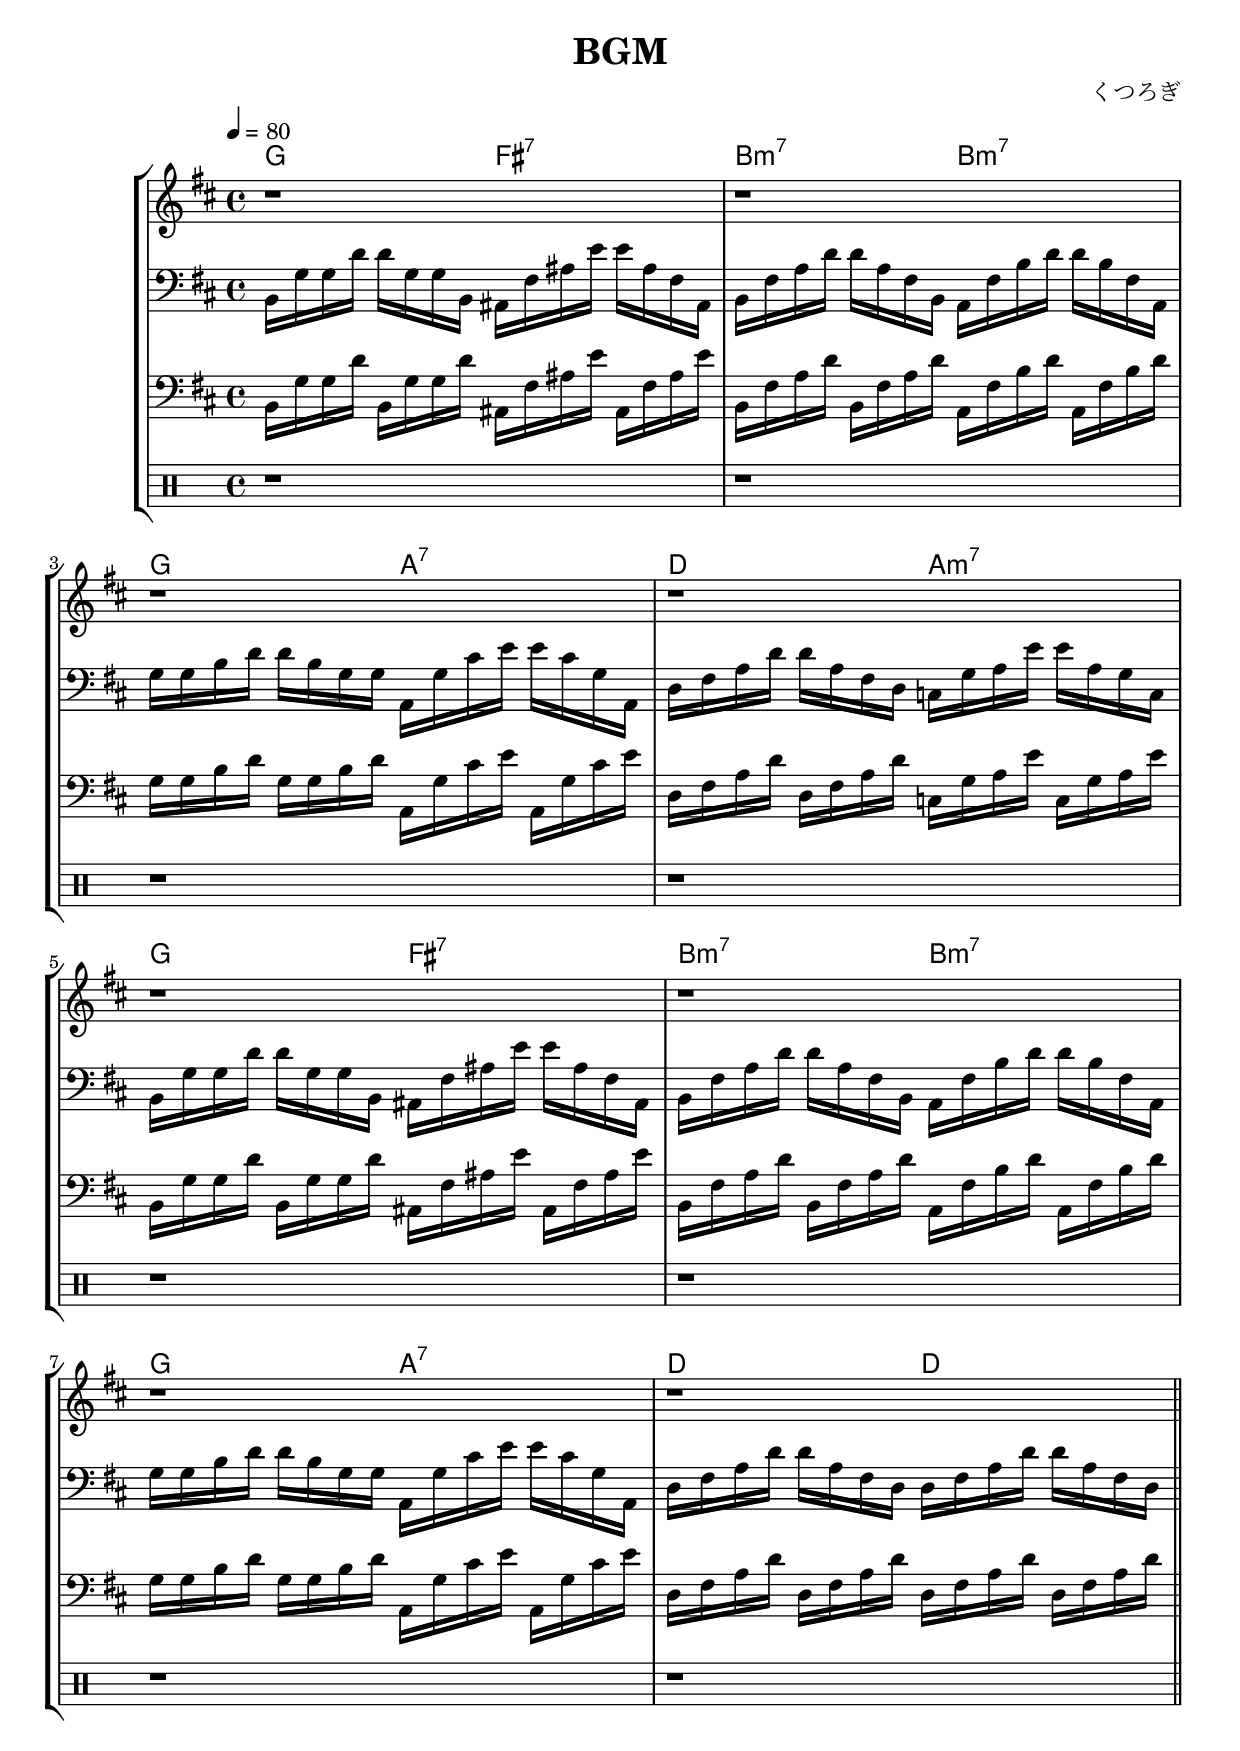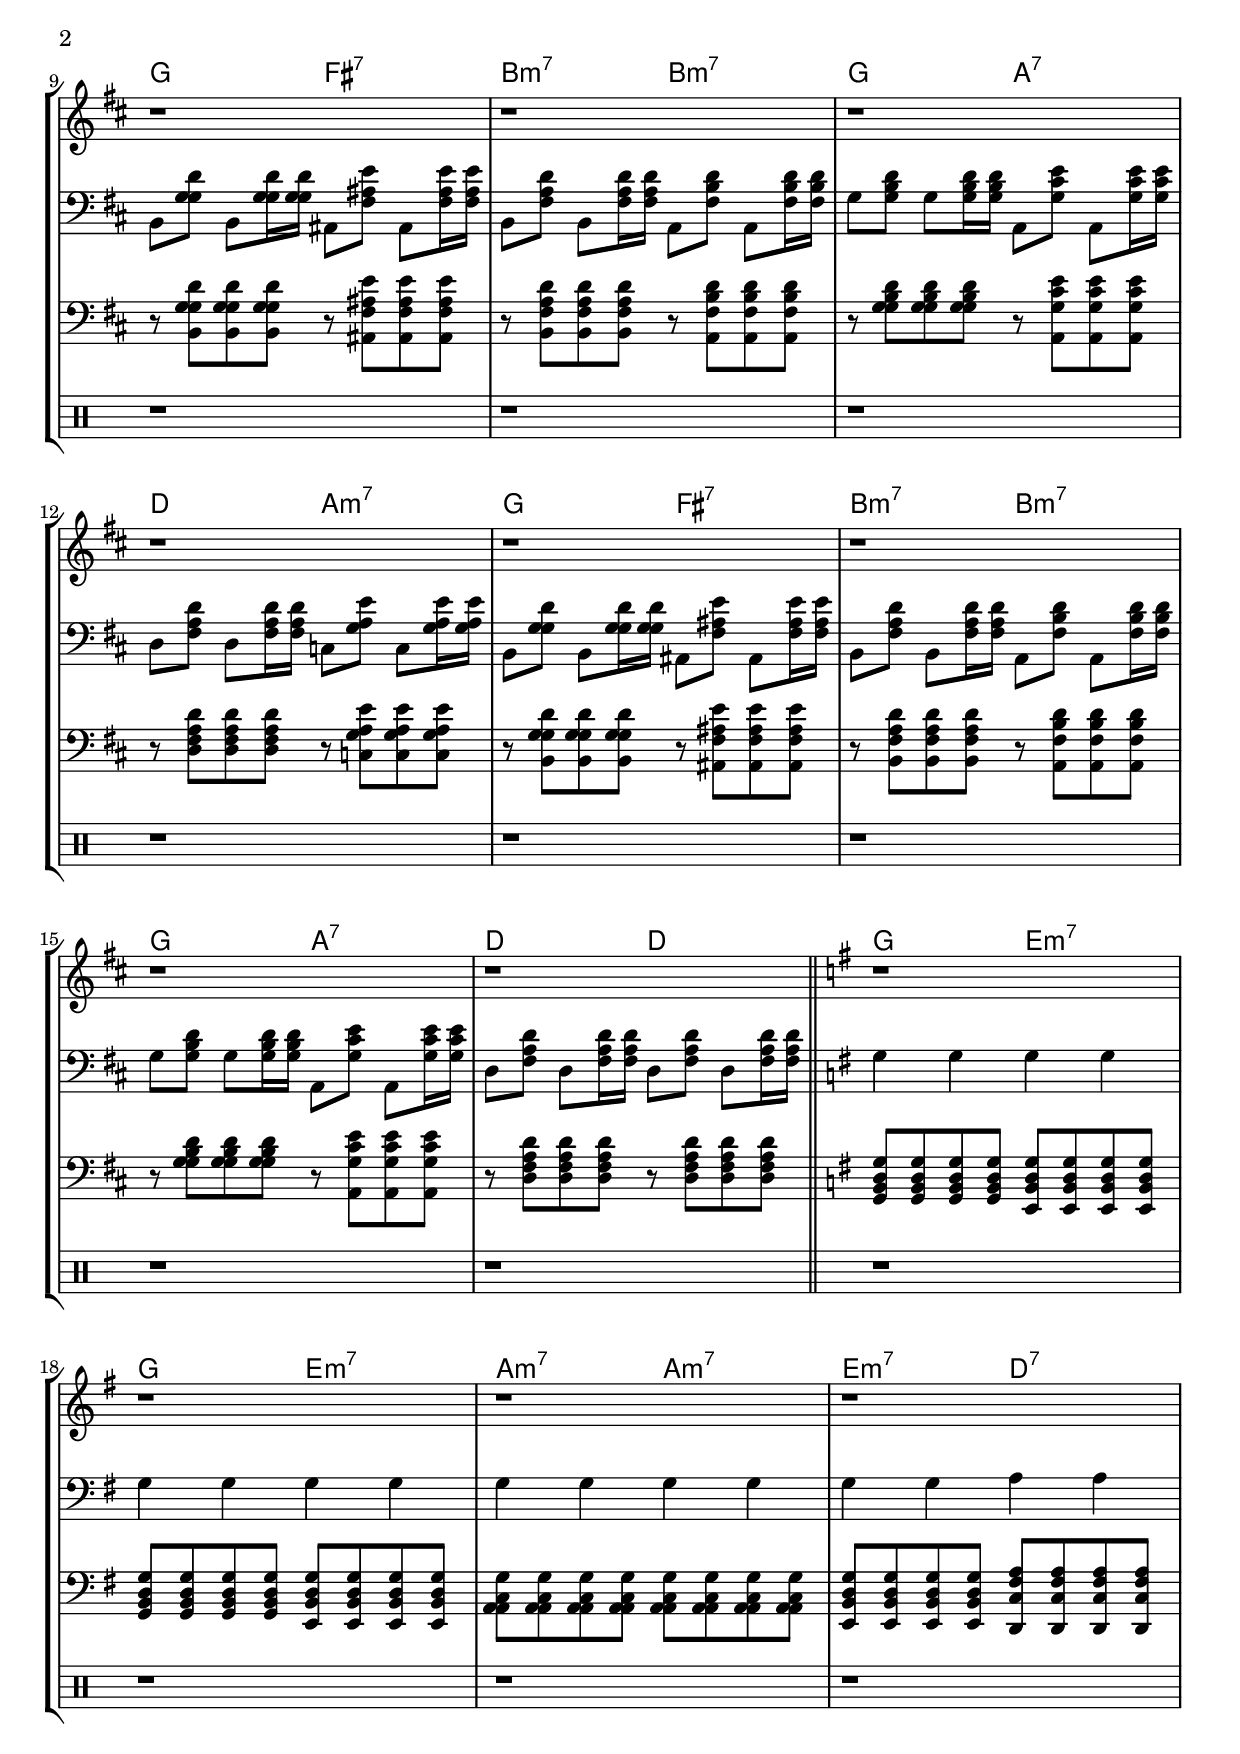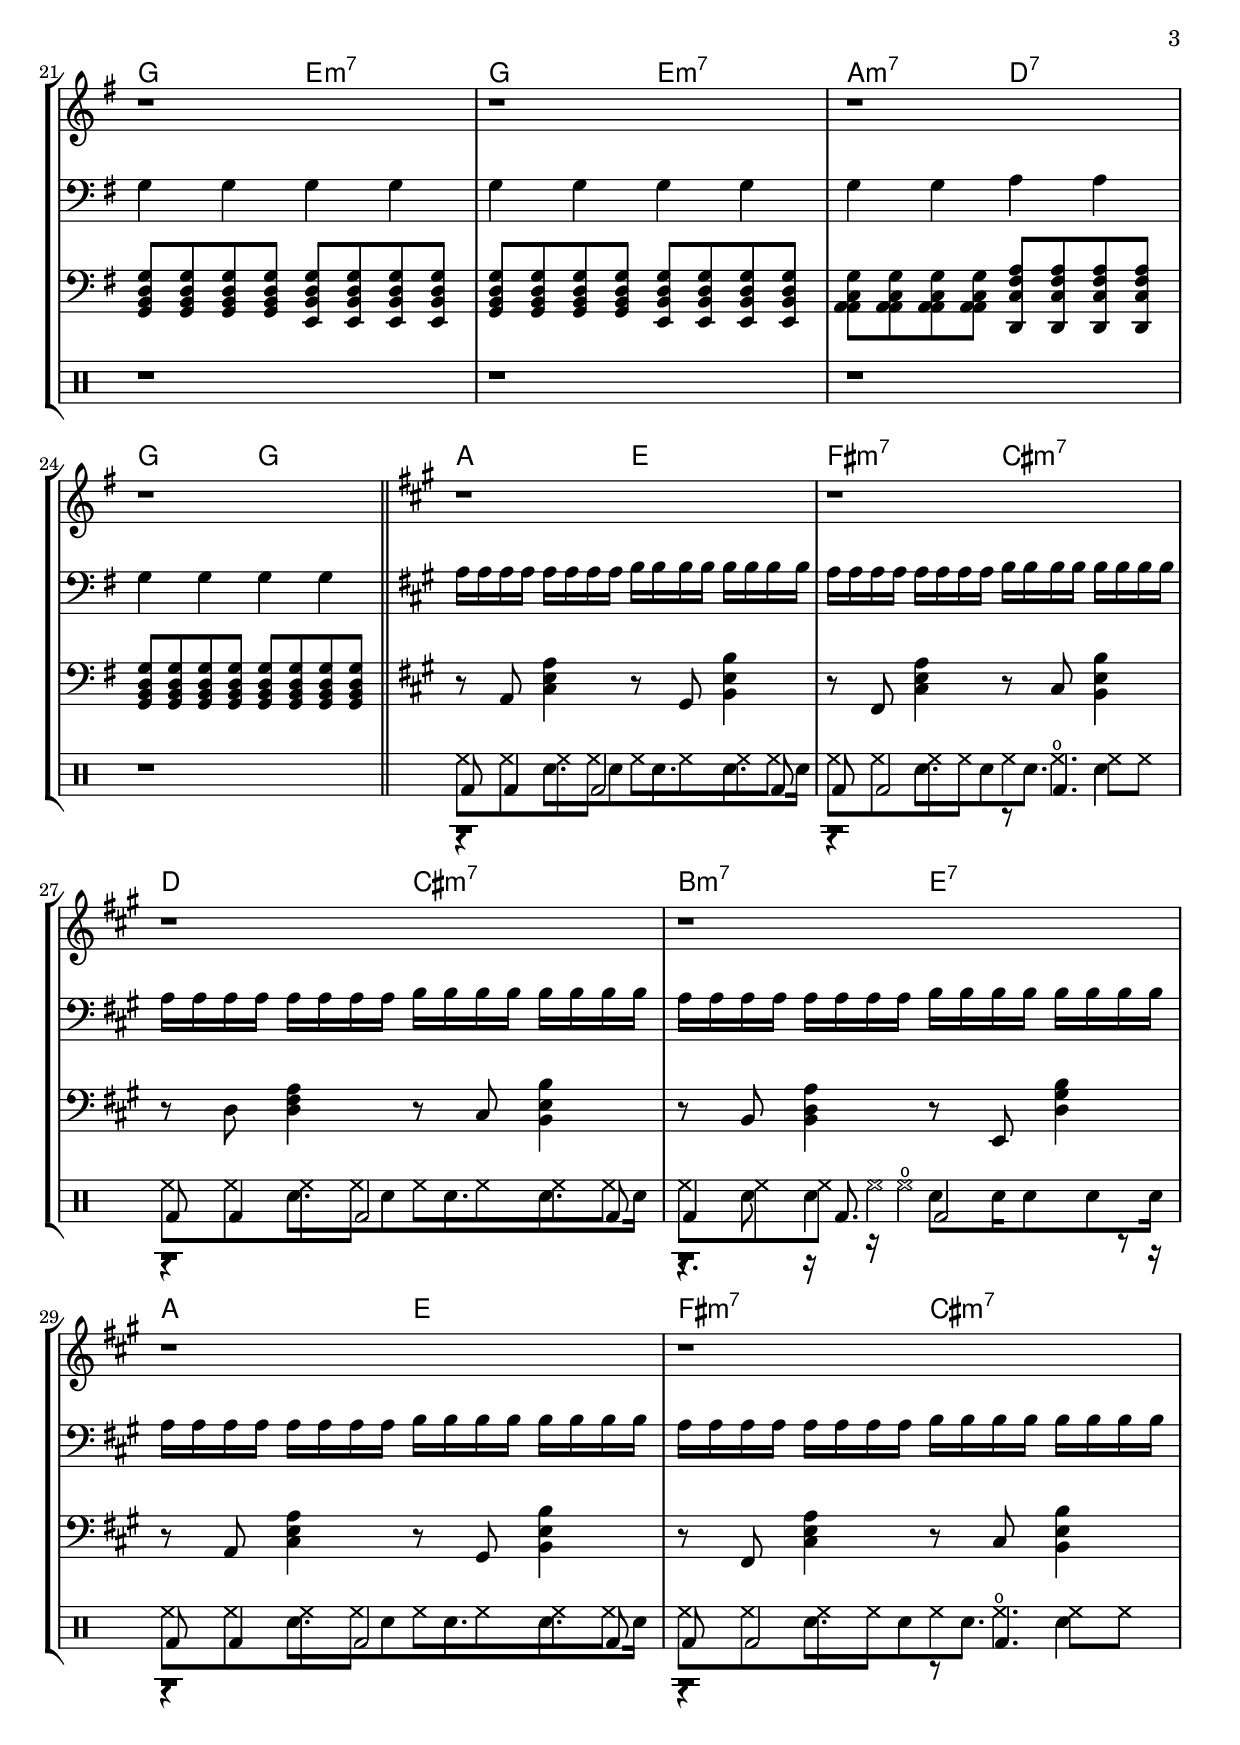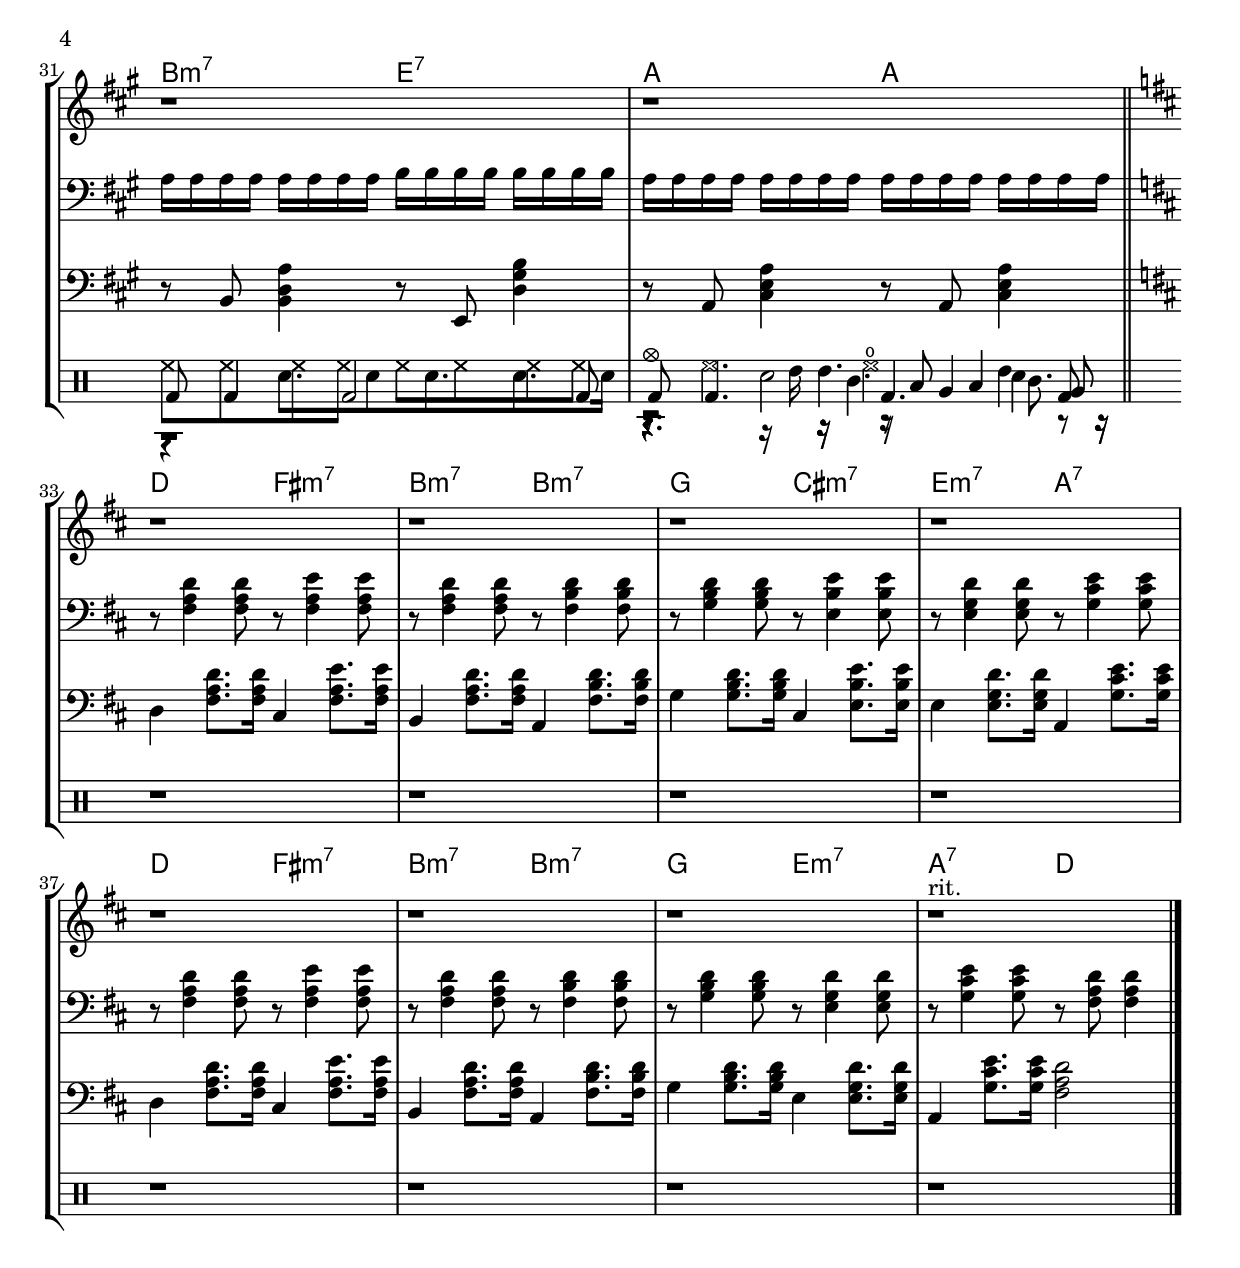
\version "2.12.1"

\header {
	title = \markup {BGM}
	composer = \markup \center-column {くつろぎ}
}

harmony = \chordmode {
	g2 fis:7 b:min7 b:min7 g a:7 d a:min7 g fis:7 b:min7 b:min7 g a:7 d d 

	g fis:7 b:min7 b:min7 g a:7 d a:min7 g fis:7 b:min7 b:min7 g a:7 d d 

	g e:min7 g e:min7 a:min7 a:min7 e:min7 d:7 g e:min7 g e:min7 a:min7 d:7 g g 

	a e fis:min7 cis:min7 d cis:min7 b:min7 e:7 a e fis:min7 cis:min7 b:min7 e:7 a a 

	d fis:min7 b:min7 b:min7 g cis:min7 e:min7 a:7 d fis:min7 b:min7 b:min7 g e:min7 a:7 d 
}

melody = {
	\key d \major
	\tempo 4 = 80
	r1 | r1 | r1 | r1 | r1 | r1 | r1 | r1   
	r1 | r1 | r1 | r1 | r1 | r1 | r1 | r1   
	\key g \major
	r1 | r1 | r1 | r1 | r1 | r1 | r1 | r1   
	\key a \major
	r1 | r1 | r1 | r1 | r1 | r1 | r1 | r1   
	\key d \major
	r1 | r1 | r1 | r1 | r1 | r1 | r1 | r1^"rit." \bar "|."
}

words = \lyricmode {
	
	
	
	
	
}

tempochange = {
	\tempo 4 = 80
	r1 | r1 | r1 | r1 | r1 | r1 | r1 | r1 \bar "||"
	\tempo 4 = 80
	r1 | r1 | r1 | r1 | r1 | r1 | r1 | r1 \bar "||"
	\tempo 4 = 80
	r1 | r1 | r1 | r1 | r1 | r1 | r1 | r1 \bar "||"
	\tempo 4 = 80
	r1 | r1 | r1 | r1 | r1 | r1 | r1 | r1 \bar "||"
	\tempo 4 = 80
	r1 | r1 | r1 | r1 | r1 | r1 | r1 | \tempo 4 = 60 r2 \tempo 4 = 53 r2 \bar "|."
}

mainacc = {
	\clef bass
	\set Staff.midiInstrument = #"Violin"
	\key d \major
	\tempo 4 = 80
	b,16 g g d' d' g g b,
	ais,16 fis ais e' e' ais fis ais,
	b,16 fis a d' d' a fis b,
	a,16 fis b d' d' b fis a,
	g16 g b d' d' b g g
	a,16 g cis' e' e' cis' g a,
	d16 fis a d' d' a fis d
	c16 g a e' e' a g c
	b,16 g g d' d' g g b,
	ais,16 fis ais e' e' ais fis ais,
	b,16 fis a d' d' a fis b,
	a,16 fis b d' d' b fis a,
	g16 g b d' d' b g g
	a,16 g cis' e' e' cis' g a,
	d16 fis a d' d' a fis d
	d16 fis a d' d' a fis d
	\bar "||"

	\set Staff.midiInstrument = #"Violin"
	b,8 <g g d'> b, <g g d'>16 <g g d'>
	ais,8 <fis ais e'> ais, <fis ais e'>16 <fis ais e'>
	b,8 <fis a d'> b, <fis a d'>16 <fis a d'>
	a,8 <fis b d'> a, <fis b d'>16 <fis b d'>
	g8 <g b d'> g <g b d'>16 <g b d'>
	a,8 <g cis' e'> a, <g cis' e'>16 <g cis' e'>
	d8 <fis a d'> d <fis a d'>16 <fis a d'>
	c8 <g a e'> c <g a e'>16 <g a e'>
	b,8 <g g d'> b, <g g d'>16 <g g d'>
	ais,8 <fis ais e'> ais, <fis ais e'>16 <fis ais e'>
	b,8 <fis a d'> b, <fis a d'>16 <fis a d'>
	a,8 <fis b d'> a, <fis b d'>16 <fis b d'>
	g8 <g b d'> g <g b d'>16 <g b d'>
	a,8 <g cis' e'> a, <g cis' e'>16 <g cis' e'>
	d8 <fis a d'> d <fis a d'>16 <fis a d'>
	d8 <fis a d'> d <fis a d'>16 <fis a d'>
	\bar "||"

	\set Staff.midiInstrument = #"Violin"
	\key g \major
	g4 g4
	g4 g4
	g4 g4
	g4 g4
	g4 g4
	g4 g4
	g4 g4
	a4 a4
	g4 g4
	g4 g4
	g4 g4
	g4 g4
	g4 g4
	a4 a4
	g4 g4
	g4 g4
	\bar "||"

	\set Staff.midiInstrument = #"Violin"
	\key a \major
	a16 a16 a16 a16 a16 a16 a16 a16
	b16 b16 b16 b16 b16 b16 b16 b16
	a16 a16 a16 a16 a16 a16 a16 a16
	b16 b16 b16 b16 b16 b16 b16 b16
	a16 a16 a16 a16 a16 a16 a16 a16
	b16 b16 b16 b16 b16 b16 b16 b16
	a16 a16 a16 a16 a16 a16 a16 a16
	b16 b16 b16 b16 b16 b16 b16 b16
	a16 a16 a16 a16 a16 a16 a16 a16
	b16 b16 b16 b16 b16 b16 b16 b16
	a16 a16 a16 a16 a16 a16 a16 a16
	b16 b16 b16 b16 b16 b16 b16 b16
	a16 a16 a16 a16 a16 a16 a16 a16
	b16 b16 b16 b16 b16 b16 b16 b16
	a16 a16 a16 a16 a16 a16 a16 a16
	a16 a16 a16 a16 a16 a16 a16 a16
	\bar "||"

	\set Staff.midiInstrument = #"Violin"
	\key d \major
	r8 <fis a d'>4 <fis a d'>8
	r8 <fis a e'>4 <fis a e'>8
	r8 <fis a d'>4 <fis a d'>8
	r8 <fis b d'>4 <fis b d'>8
	r8 <g b d'>4 <g b d'>8
	r8 <e b e'>4 <e b e'>8
	r8 <e g d'>4 <e g d'>8
	r8 <g cis' e'>4 <g cis' e'>8
	r8 <fis a d'>4 <fis a d'>8
	r8 <fis a e'>4 <fis a e'>8
	r8 <fis a d'>4 <fis a d'>8
	r8 <fis b d'>4 <fis b d'>8
	r8 <g b d'>4 <g b d'>8
	r8 <e g d'>4 <e g d'>8
	r8 <g cis' e'>4 <g cis' e'>8
	r8 <fis a d'>8 <fis a d'>4
	\bar "|."
}

subacc = {
	\clef bass
	\set Staff.midiInstrument = #"Marimba"
	\key d \major
	\tempo 4 = 80
	b,16 g g d' b, g g d'
	ais,16 fis ais e' ais, fis ais e'
	b,16 fis a d' b, fis a d'
	a,16 fis b d' a, fis b d'
	g16 g b d' g g b d'
	a,16 g cis' e' a, g cis' e'
	d16 fis a d' d fis a d'
	c16 g a e' c g a e'
	b,16 g g d' b, g g d'
	ais,16 fis ais e' ais, fis ais e'
	b,16 fis a d' b, fis a d'
	a,16 fis b d' a, fis b d'
	g16 g b d' g g b d'
	a,16 g cis' e' a, g cis' e'
	d16 fis a d' d fis a d'
	d16 fis a d' d fis a d'
	\bar "||"

	\set Staff.midiInstrument = #"Marimba"
	r8 <b, g g d'>8 <b, g g d'>8 <b, g g d'>8
	r8 <ais, fis ais e'>8 <ais, fis ais e'>8 <ais, fis ais e'>8
	r8 <b, fis a d'>8 <b, fis a d'>8 <b, fis a d'>8
	r8 <a, fis b d'>8 <a, fis b d'>8 <a, fis b d'>8
	r8 <g g b d'>8 <g g b d'>8 <g g b d'>8
	r8 <a, g cis' e'>8 <a, g cis' e'>8 <a, g cis' e'>8
	r8 <d fis a d'>8 <d fis a d'>8 <d fis a d'>8
	r8 <c g a e'>8 <c g a e'>8 <c g a e'>8
	r8 <b, g g d'>8 <b, g g d'>8 <b, g g d'>8
	r8 <ais, fis ais e'>8 <ais, fis ais e'>8 <ais, fis ais e'>8
	r8 <b, fis a d'>8 <b, fis a d'>8 <b, fis a d'>8
	r8 <a, fis b d'>8 <a, fis b d'>8 <a, fis b d'>8
	r8 <g g b d'>8 <g g b d'>8 <g g b d'>8
	r8 <a, g cis' e'>8 <a, g cis' e'>8 <a, g cis' e'>8
	r8 <d fis a d'>8 <d fis a d'>8 <d fis a d'>8
	r8 <d fis a d'>8 <d fis a d'>8 <d fis a d'>8
	\bar "||"

	\set Staff.midiInstrument = #"Marimba"
	\key g \major
	<g, b, d g>8 <g, b, d g>8 <g, b, d g>8 <g, b, d g>8
	<e, b, d g>8 <e, b, d g>8 <e, b, d g>8 <e, b, d g>8
	<g, b, d g>8 <g, b, d g>8 <g, b, d g>8 <g, b, d g>8
	<e, b, d g>8 <e, b, d g>8 <e, b, d g>8 <e, b, d g>8
	<a, a, c g>8 <a, a, c g>8 <a, a, c g>8 <a, a, c g>8
	<a, a, c g>8 <a, a, c g>8 <a, a, c g>8 <a, a, c g>8
	<e, b, d g>8 <e, b, d g>8 <e, b, d g>8 <e, b, d g>8
	<d, c fis a>8 <d, c fis a>8 <d, c fis a>8 <d, c fis a>8
	<g, b, d g>8 <g, b, d g>8 <g, b, d g>8 <g, b, d g>8
	<e, b, d g>8 <e, b, d g>8 <e, b, d g>8 <e, b, d g>8
	<g, b, d g>8 <g, b, d g>8 <g, b, d g>8 <g, b, d g>8
	<e, b, d g>8 <e, b, d g>8 <e, b, d g>8 <e, b, d g>8
	<a, a, c g>8 <a, a, c g>8 <a, a, c g>8 <a, a, c g>8
	<d, c fis a>8 <d, c fis a>8 <d, c fis a>8 <d, c fis a>8
	<g, b, d g>8 <g, b, d g>8 <g, b, d g>8 <g, b, d g>8
	<g, b, d g>8 <g, b, d g>8 <g, b, d g>8 <g, b, d g>8
	\bar "||"

	\set Staff.midiInstrument = #"Marimba"
	\key a \major
	r8 a, <cis e a>4
	r8 gis, <b, e b>4
	r8 fis, <cis e a>4
	r8 cis <b, e b>4
	r8 d <d fis a>4
	r8 cis <b, e b>4
	r8 b, <b, d a>4
	r8 e, <d gis b>4
	r8 a, <cis e a>4
	r8 gis, <b, e b>4
	r8 fis, <cis e a>4
	r8 cis <b, e b>4
	r8 b, <b, d a>4
	r8 e, <d gis b>4
	r8 a, <cis e a>4
	r8 a, <cis e a>4
	\bar "||"

	\set Staff.midiInstrument = #"Marimba"
	\key d \major
	d4 <fis a d'>8. <fis a d'>16
	cis4 <fis a e'>8. <fis a e'>16
	b,4 <fis a d'>8. <fis a d'>16
	a,4 <fis b d'>8. <fis b d'>16
	g4 <g b d'>8. <g b d'>16
	cis4 <e b e'>8. <e b e'>16
	e4 <e g d'>8. <e g d'>16
	a,4 <g cis' e'>8. <g cis' e'>16
	d4 <fis a d'>8. <fis a d'>16
	cis4 <fis a e'>8. <fis a e'>16
	b,4 <fis a d'>8. <fis a d'>16
	a,4 <fis b d'>8. <fis b d'>16
	g4 <g b d'>8. <g b d'>16
	e4 <e g d'>8. <e g d'>16
	a,4 <g cis' e'>8. <g cis' e'>16
	<fis a d'>2
	\bar "|."
}

percA = {
	\drummode {
	r1 |r1 |r1 |r1 |r1 |r1 |r1 |r1 \bar "||"
	r1 |r1 |r1 |r1 |r1 |r1 |r1 |r1 \bar "||"
	r1 |r1 |r1 |r1 |r1 |r1 |r1 |r1 \bar "||"
	hh8 hh8 hh8 hh8 hh8 hh8 hh8 hh8  |hh8 hh8 hh8 hh8 hh4 hh8 hh8  |hh8 hh8 hh8 hh8 hh8 hh8 hh8 hh8  |hh8 hh8 hh8 hh2 r8  |hh8 hh8 hh8 hh8 hh8 hh8 hh8 hh8  |hh8 hh8 hh8 hh8 hh4 hh8 hh8  |hh8 hh8 hh8 hh8 hh8 hh8 hh8 hh8  |r8 hh2. r8  \bar "||"
	r1 |r1 |r1 |r1 |r1 |r1 |r1 |r1 \bar "|."
	}
}

percB = {
	\drummode {
	r1 |r1 |r1 |r1 |r1 |r1 |r1 |r1 \bar "||"
	r1 |r1 |r1 |r1 |r1 |r1 |r1 |r1 \bar "||"
	r1 |r1 |r1 |r1 |r1 |r1 |r1 |r1 \bar "||"
	r4 sn8. sn8 sn8. sn8. sn16  |r4 sn8. sn8 sn8. sn4  |r4 sn8. sn8 sn8. sn8. sn16  |r8 sn8 sn4 sn8 sn16 sn8 sn8 sn16  |r4 sn8. sn8 sn8. sn8. sn16  |r4 sn8. sn8 sn8. sn4  |r4 sn8. sn8 sn8. sn8. sn16  |r4 sn2 sn4  \bar "||"
	r1 |r1 |r1 |r1 |r1 |r1 |r1 |r1 \bar "|."
	}
}

percC = {
	\drummode {
	r1 |r1 |r1 |r1 |r1 |r1 |r1 |r1 \bar "||"
	r1 |r1 |r1 |r1 |r1 |r1 |r1 |r1 \bar "||"
	r1 |r1 |r1 |r1 |r1 |r1 |r1 |r1 \bar "||"
	bd8 bd4 bd2 bd8  |bd8 bd2 bd4.  |bd8 bd4 bd2 bd8  |bd4 r16 bd8. bd2  |bd8 bd4 bd2 bd8  |bd8 bd2 bd4.  |bd8 bd4 bd2 bd8  |bd8 bd4. bd4. bd8  \bar "||"
	r1 |r1 |r1 |r1 |r1 |r1 |r1 |r1 \bar "|."
	}
}

percD = {
	\drummode {
	r1 |r1 |r1 |r1 |r1 |r1 |r1 |r1 \bar "||"
	r1 |r1 |r1 |r1 |r1 |r1 |r1 |r1 \bar "||"
	r1 |r1 |r1 |r1 |r1 |r1 |r1 |r1 \bar "||"
	r1  |r2 r8 hho4.  |r1  |r4. r16 hho2 r16  |r1  |r2 r8 hho4.  |r1  |r4. r16 hho2 r16  \bar "||"
	r1 |r1 |r1 |r1 |r1 |r1 |r1 |r1 \bar "|."
	}
}

percE = {
	\drummode {
	r1 |r1 |r1 |r1 |r1 |r1 |r1 |r1 \bar "||"
	r1 |r1 |r1 |r1 |r1 |r1 |r1 |r1 \bar "||"
	r1 |r1 |r1 |r1 |r1 |r1 |r1 |r1 \bar "||"
	r1 |r1 |r1 |r1 |r1 |r1 |r1 |cymc1  \bar "||"
	r1 |r1 |r1 |r1 |r1 |r1 |r1 |r1 \bar "|."
	}
}

percF = {
	\drummode {
	r1 | r1 | r1 | r1 | r1 | r1 | r1 | r1 \bar "||"
	r1 | r1 | r1 | r1 | r1 | r1 | r1 | r1 \bar "||"
	r1 | r1 | r1 | r1 | r1 | r1 | r1 | r1 \bar "||"
	r1 |r1 |r1 |r1 |r1 |r1 |r1 |r4 r16 tommh16 tommh4. tommh4  \bar "||"
	r1 | r1 | r1 | r1 | r1 | r1 | r1 | r1 \bar "|."
	}
}

percG = {
	\drummode {
	r1 | r1 | r1 | r1 | r1 | r1 | r1 | r1 \bar "||"
	r1 | r1 | r1 | r1 | r1 | r1 | r1 | r1 \bar "||"
	r1 | r1 | r1 | r1 | r1 | r1 | r1 | r1 \bar "||"
	r1 |r1 |r1 |r1 |r1 |r1 |r1 |r4. r16 tomml4. tomml8.  \bar "||"
	r1 | r1 | r1 | r1 | r1 | r1 | r1 | r1 \bar "|."
	}
}

percH = {
	\drummode {
	r1 | r1 | r1 | r1 | r1 | r1 | r1 | r1 \bar "||"
	r1 | r1 | r1 | r1 | r1 | r1 | r1 | r1 \bar "||"
	r1 | r1 | r1 | r1 | r1 | r1 | r1 | r1 \bar "||"
	r1 |r1 |r1 |r1 |r1 |r1 |r1 |r2 r16 toml8 toml4 r16  \bar "||"
	r1 | r1 | r1 | r1 | r1 | r1 | r1 | r1 \bar "|."
	}
}

percI = {
	\drummode {
	r1 | r1 | r1 | r1 | r1 | r1 | r1 | r1 \bar "||"
	r1 | r1 | r1 | r1 | r1 | r1 | r1 | r1 \bar "||"
	r1 | r1 | r1 | r1 | r1 | r1 | r1 | r1 \bar "||"
	r1 |r1 |r1 |r1 |r1 |r1 |r1 |r2 r8 tomfh4 tomfh8  \bar "||"
	r1 | r1 | r1 | r1 | r1 | r1 | r1 | r1 \bar "|."
	}
}

\score {
	<<
		\new StaffGroup <<
			\new ChordNames {\harmony}
			\new Voice = "melody" {\melody}
			\new Lyrics \lyricsto "melody" \words
			\new Staff = "mainacc" {\mainacc}
			\new Staff = "subacc" {\subacc}
			\new DrumStaff <<
				\new DrumVoice {\percA}
				\new DrumVoice {\percB}
				\new DrumVoice {\percC}
				\new DrumVoice {\percD}
				\new DrumVoice {\percE}
				\new DrumVoice {\percF}
				\new DrumVoice {\percG}
				\new DrumVoice {\percH}
				\new DrumVoice {\percI}
			>>
		>>
	>>
	\layout { }
}
